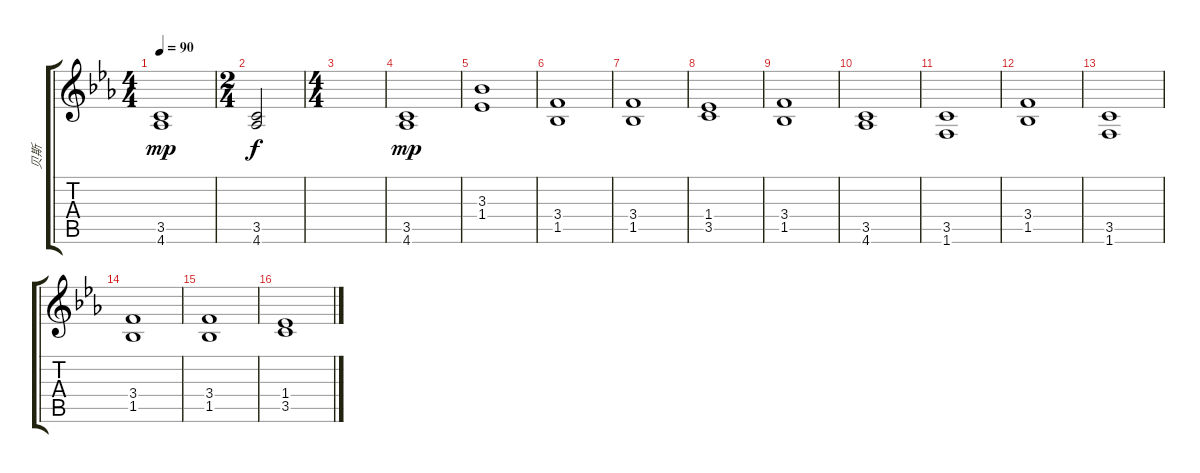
\track ("贝斯" "贝斯") {instrument acousticbass}
\staff {score tabs}
\tuning (E4 B3 G3 D3 A2 E2) {hide}
\ts (4 4)
\tempo 90
\clef g2
\ks eb
(3.5 4.6).1{dy mp} |
\ts (2 4)
(3.5 4.6).2{dy f} |
\ts (4 4)
|
(3.5 4.6).1{dy mp} |
(3.3 1.4).1 |
(3.4 1.5).1 |
(3.4 1.5).1 |
(1.4 3.5).1 |
(3.4 1.5).1 |
(3.5 4.6).1{volume 13} |
(3.5 1.6).1 |
(3.4 1.5).1 |
(3.5 1.6).1 |
(3.4 1.5).1 |
(3.4 1.5).1 |
(1.4 3.5).1
